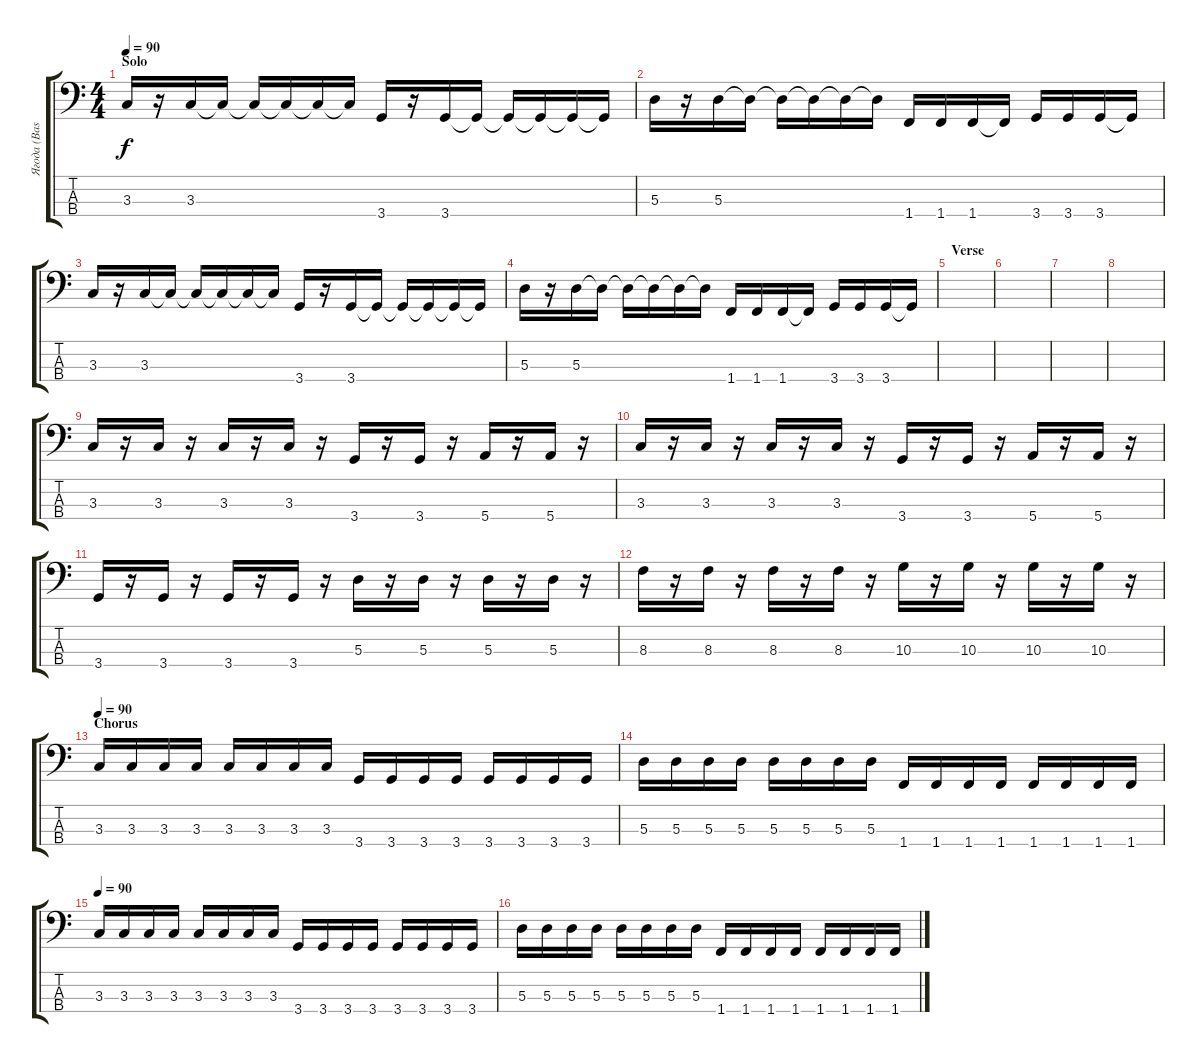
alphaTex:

\track ("Ягода (Bass)" "Ягода (Bas") {instrument electricbassfinger}
\staff {score tabs}
\tuning (G2 D2 A1 E1) {hide}
\ts (4 4)
\section ("" "Solo")
\tempo 90
\clef f4
\ks c
3.3.16{dy f} r.16 3.3.16 3.3{t}.16 3.3{t}.16 3.3{t}.16 3.3{t}.16 3.3{t}.16 3.4.16 r.16 3.4.16 3.4{t}.16 3.4{t}.16 3.4{t}.16 3.4{t}.16 3.4{t}.16 |
5.3.16 r.16 5.3.16 5.3{t}.16 5.3{t}.16 5.3{t}.16 5.3{t}.16 5.3{t}.16 1.4.16 1.4.16 1.4.16 1.4{t}.16 3.4.16 3.4.16 3.4.16 3.4{t}.16 |
3.3.16 r.16 3.3.16 3.3{t}.16 3.3{t}.16 3.3{t}.16 3.3{t}.16 3.3{t}.16 3.4.16 r.16 3.4.16 3.4{t}.16 3.4{t}.16 3.4{t}.16 3.4{t}.16 3.4{t}.16 |
5.3.16 r.16 5.3.16 5.3{t}.16 5.3{t}.16 5.3{t}.16 5.3{t}.16 5.3{t}.16 1.4.16 1.4.16 1.4.16 1.4{t}.16 3.4.16 3.4.16 3.4.16 3.4{t}.16 |
\section ("" "Verse")
|
|
|
|
3.3.16 r.16 3.3.16 r.16 3.3.16 r.16 3.3.16 r.16 3.4.16 r.16 3.4.16 r.16 5.4.16 r.16 5.4.16 r.16 |
3.3.16 r.16 3.3.16 r.16 3.3.16 r.16 3.3.16 r.16 3.4.16 r.16 3.4.16 r.16 5.4.16 r.16 5.4.16 r.16 |
3.4.16 r.16 3.4.16 r.16 3.4.16 r.16 3.4.16 r.16 5.3.16 r.16 5.3.16 r.16 5.3.16 r.16 5.3.16 r.16 |
8.3.16 r.16 8.3.16 r.16 8.3.16 r.16 8.3.16 r.16 10.3.16 r.16 10.3.16 r.16 10.3.16 r.16 10.3.16 r.16 |
\section ("" "Chorus")
\tempo 90
3.3.16 3.3.16 3.3.16 3.3.16 3.3.16 3.3.16 3.3.16 3.3.16 3.4.16 3.4.16 3.4.16 3.4.16 3.4.16 3.4.16 3.4.16 3.4.16 |
5.3.16 5.3.16 5.3.16 5.3.16 5.3.16 5.3.16 5.3.16 5.3.16 1.4.16 1.4.16 1.4.16 1.4.16 1.4.16 1.4.16 1.4.16 1.4.16 |
\tempo 90
3.3.16 3.3.16 3.3.16 3.3.16 3.3.16 3.3.16 3.3.16 3.3.16 3.4.16 3.4.16 3.4.16 3.4.16 3.4.16 3.4.16 3.4.16 3.4.16 |
5.3.16 5.3.16 5.3.16 5.3.16 5.3.16 5.3.16 5.3.16 5.3.16 1.4.16 1.4.16 1.4.16 1.4.16 1.4.16 1.4.16 1.4.16 1.4.16
